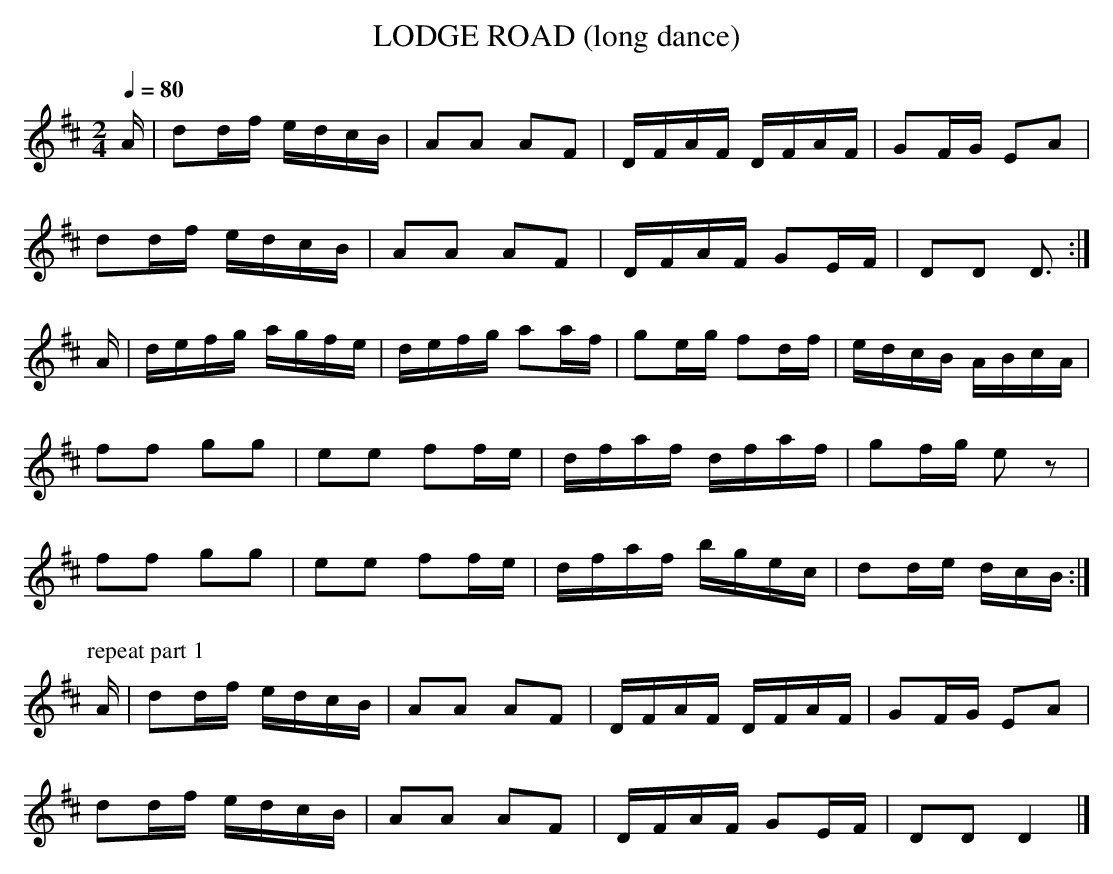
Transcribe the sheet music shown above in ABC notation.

X:1
T:LODGE ROAD (long dance)
Q:1/4=80
M:2/4
L:1/16
K:D
A|d2df edcB|A2A2 A2F2|DFAF DFAF|G2FG E2A2|
d2df edcB|A2A2 A2F2|DFAF G2EF|D2D2 D3:|
A|defg agfe|defg a2af|g2eg f2df|edcB ABcA|
f2f2 g2g2|e2e2 f2fe|dfaf dfaf|g2fg e2z2|
f2f2 g2g2|e2e2 f2fe|dfaf bgec|d2de dcB:|
P:repeat part 1
A|d2df edcB|A2A2 A2F2|DFAF DFAF|G2FG E2A2|
d2df edcB|A2A2 A2F2|DFAF G2EF|D2D2 D4|]
